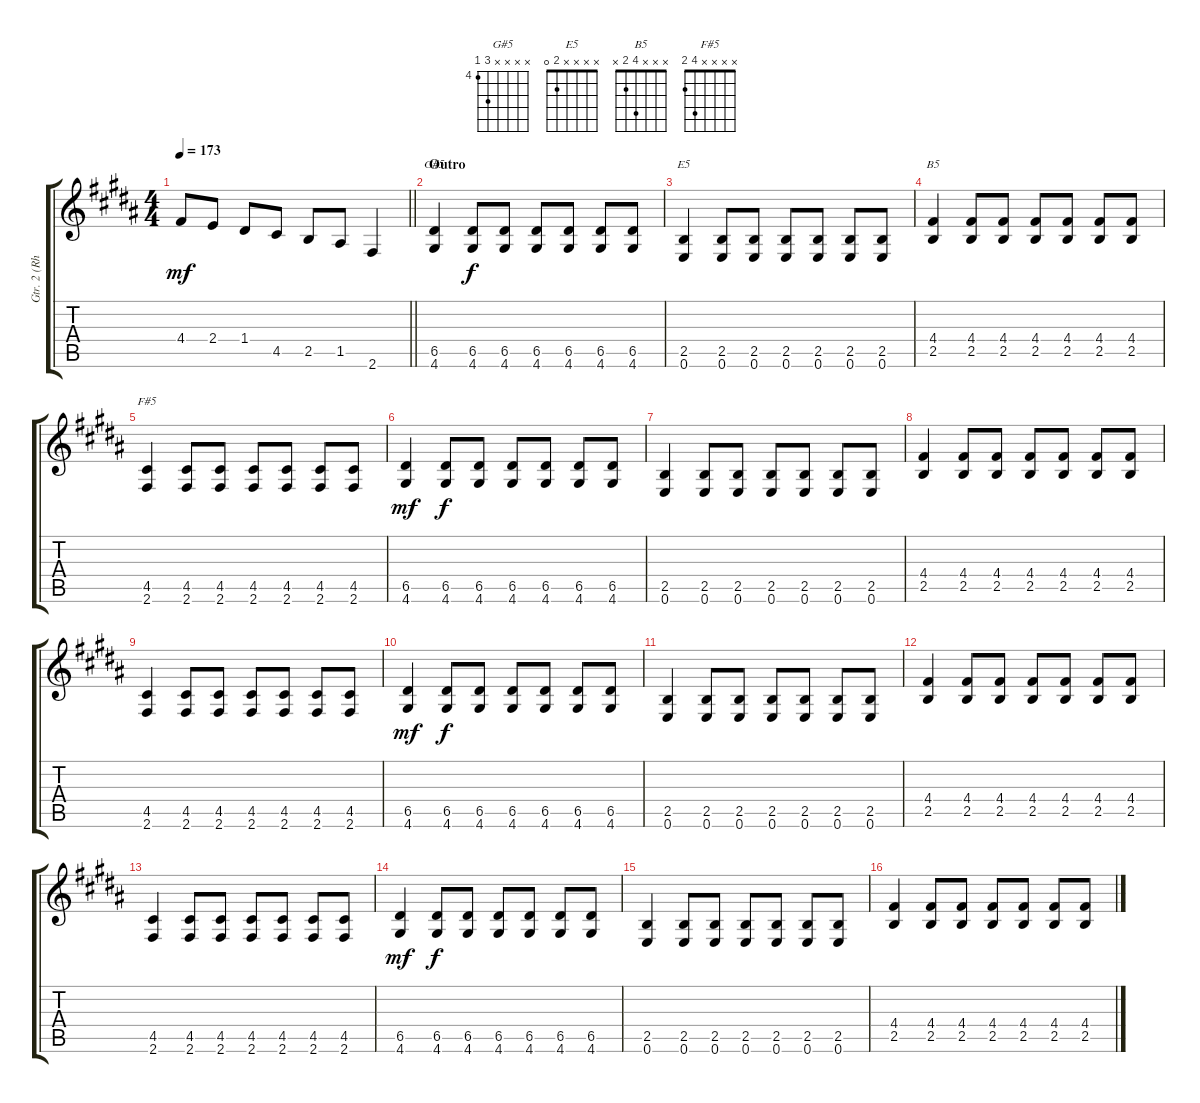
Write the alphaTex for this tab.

\track ("Gtr. 2 (Rhythm)" "Gtr. 2 (Rh") {instrument distortionguitar}
\staff {score tabs}
\tuning (E4 B3 G3 D3 A2 E2) {hide}
\chord ("G#5" x x x x 6 4) {firstfret 4}
\chord ("E5" x x x x 2 0)
\chord ("B5" x x x 4 2 x)
\chord ("F#5" x x x x 4 2)
\ts (4 4)
\tempo 173
\clef g2
\barLineRight lightlight
\ks g#minor
4.4.8{dy mf} 2.4.8 1.4.8 4.5.8 2.5.8 1.5.8 2.6.4 |
\section ("" "Outro")
(6.5 4.6).4{ch "G#5"} (6.5 4.6).8{dy f} (6.5 4.6).8 (6.5 4.6).8 (6.5 4.6).8 (6.5 4.6).8 (6.5 4.6).8 |
(2.5 0.6).4{ch "E5"} (2.5 0.6).8 (2.5 0.6).8 (2.5 0.6).8 (2.5 0.6).8 (2.5 0.6).8 (2.5 0.6).8 |
(4.4 2.5).4{ch "B5"} (4.4 2.5).8 (4.4 2.5).8 (4.4 2.5).8 (4.4 2.5).8 (4.4 2.5).8 (4.4 2.5).8 |
(4.5 2.6).4{ch "F#5"} (4.5 2.6).8 (4.5 2.6).8 (4.5 2.6).8 (4.5 2.6).8 (4.5 2.6).8 (4.5 2.6).8 |
(6.5 4.6).4{dy mf} (6.5 4.6).8{dy f} (6.5 4.6).8 (6.5 4.6).8 (6.5 4.6).8 (6.5 4.6).8 (6.5 4.6).8 |
(2.5 0.6).4 (2.5 0.6).8 (2.5 0.6).8 (2.5 0.6).8 (2.5 0.6).8 (2.5 0.6).8 (2.5 0.6).8 |
(4.4 2.5).4 (4.4 2.5).8 (4.4 2.5).8 (4.4 2.5).8 (4.4 2.5).8 (4.4 2.5).8 (4.4 2.5).8 |
(4.5 2.6).4 (4.5 2.6).8 (4.5 2.6).8 (4.5 2.6).8 (4.5 2.6).8 (4.5 2.6).8 (4.5 2.6).8 |
(6.5 4.6).4{dy mf} (6.5 4.6).8{dy f} (6.5 4.6).8 (6.5 4.6).8 (6.5 4.6).8 (6.5 4.6).8 (6.5 4.6).8 |
(2.5 0.6).4 (2.5 0.6).8 (2.5 0.6).8 (2.5 0.6).8 (2.5 0.6).8 (2.5 0.6).8 (2.5 0.6).8 |
(4.4 2.5).4 (4.4 2.5).8 (4.4 2.5).8 (4.4 2.5).8 (4.4 2.5).8 (4.4 2.5).8 (4.4 2.5).8 |
(4.5 2.6).4 (4.5 2.6).8 (4.5 2.6).8 (4.5 2.6).8 (4.5 2.6).8 (4.5 2.6).8 (4.5 2.6).8 |
(6.5 4.6).4{dy mf} (6.5 4.6).8{dy f} (6.5 4.6).8 (6.5 4.6).8 (6.5 4.6).8 (6.5 4.6).8 (6.5 4.6).8 |
(2.5 0.6).4 (2.5 0.6).8 (2.5 0.6).8 (2.5 0.6).8 (2.5 0.6).8 (2.5 0.6).8 (2.5 0.6).8 |
(4.4 2.5).4 (4.4 2.5).8 (4.4 2.5).8 (4.4 2.5).8 (4.4 2.5).8 (4.4 2.5).8 (4.4 2.5).8
